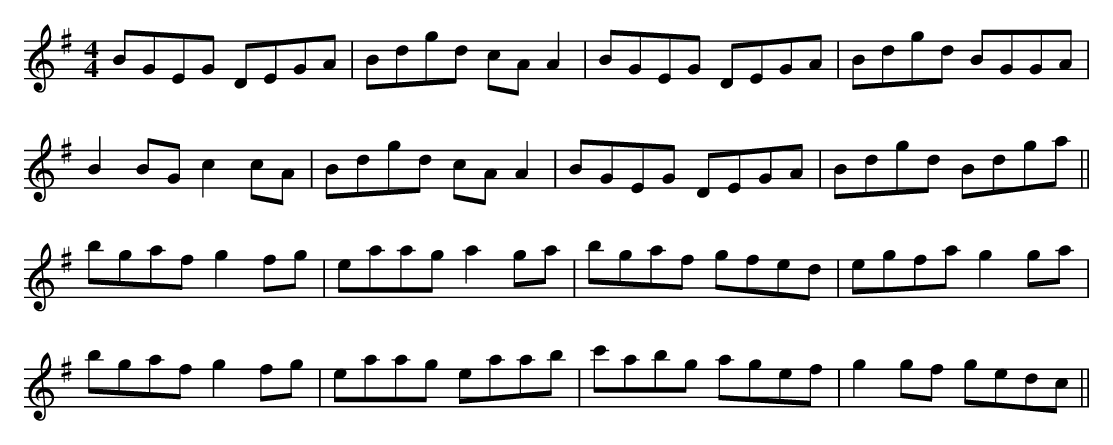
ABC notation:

X:1
M:4/4
K:G
BGEG DEGA|Bdgd cA A2|BGEG DEGA|Bdgd BGGA|
B2 BG c2 cA|Bdgd cA A2|BGEG DEGA|Bdgd Bdga||
bgaf g2 fg|eaag a2 ga|bgaf gfed|egfa g2 ga|
bgaf g2 fg|eaag eaab|c'abg agef|g2 gf gedc||
